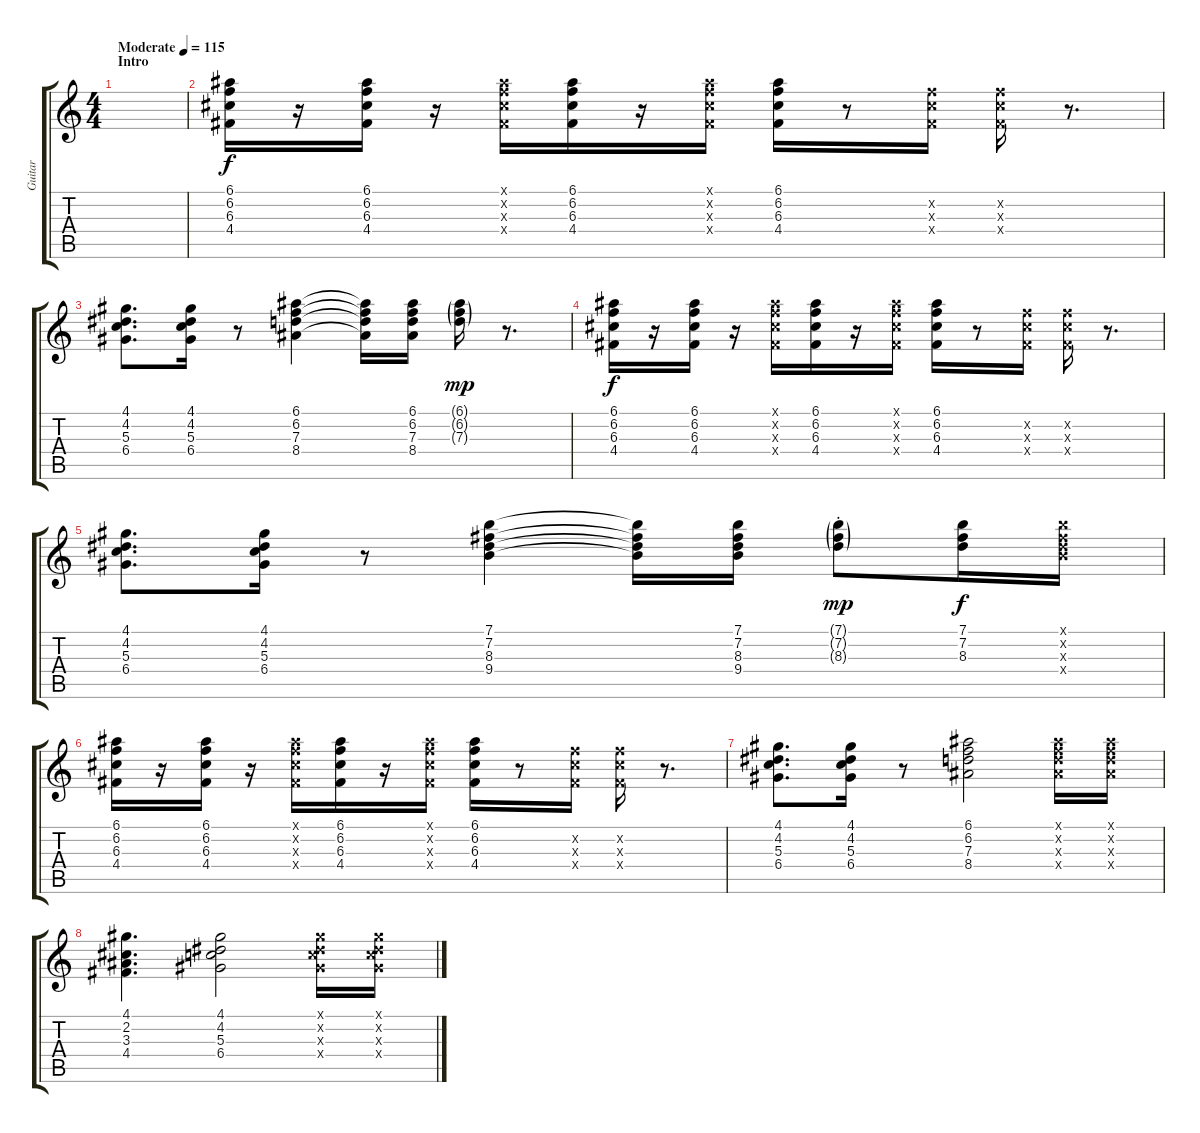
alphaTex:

\track ("Guitar" "Guitar") {instrument electricguitarclean}
\staff {score tabs}
\tuning (E4 B3 G3 D3 A2 E2) {hide}
\ts (4 4)
\section ("" "Intro")
\tempo (115 "Moderate")
\clef g2
\ks c
|
(6.1 6.2 6.3 4.4).16 r.16 (6.1 6.2 6.3 4.4).16 r.16 (6.1{x} 6.2{x} 6.3{x} 4.4{x}).16 (6.1 6.2 6.3 4.4).16 r.16 (6.1{x} 6.2{x} 6.3{x} 4.4{x}).16 (6.1 6.2 6.3 4.4).16 r.8 (6.2{x} 6.3{x} 4.4{x}).16 (6.2{x} 6.3{x} 4.4{x}).16 r.8{d} |
(4.1 4.2 5.3 6.4).8{d} (4.1 4.2 5.3 6.4).16 r.8 (6.1 6.2 7.3 8.4).4 (6.1{t} 6.2{t} 7.3{t} 8.4{t}).16 (6.1 6.2 7.3 8.4).16 (6.1{g} 6.2{g} 7.3{g}).16{dy mp} r.8{d} |
(6.1 6.2 6.3 4.4).16{dy f} r.16 (6.1 6.2 6.3 4.4).16 r.16 (6.1{x} 6.2{x} 6.3{x} 4.4{x}).16 (6.1 6.2 6.3 4.4).16 r.16 (6.1{x} 6.2{x} 6.3{x} 4.4{x}).16 (6.1 6.2 6.3 4.4).16 r.8 (6.2{x} 6.3{x} 4.4{x}).16 (6.2{x} 6.3{x} 4.4{x}).16 r.8{d} |
(4.1 4.2 5.3 6.4).8{d} (4.1 4.2 5.3 6.4).16 r.8 (7.1 7.2 8.3 9.4).4 (7.1{t} 7.2{t} 8.3{t} 9.4{t}).16 (7.1 7.2 8.3 9.4).16 (7.1{g st} 7.2{g st} 8.3{g st}).8{dy mp} (7.1 7.2 8.3).16{dy f} (7.1{x} 7.2{x} 8.3{x} 9.4{x}).16 |
(6.1 6.2 6.3 4.4).16 r.16 (6.1 6.2 6.3 4.4).16 r.16 (6.1{x} 6.2{x} 6.3{x} 4.4{x}).16 (6.1 6.2 6.3 4.4).16 r.16 (6.1{x} 6.2{x} 6.3{x} 4.4{x}).16 (6.1 6.2 6.3 4.4).16 r.8 (6.2{x} 6.3{x} 4.4{x}).16 (6.2{x} 6.3{x} 4.4{x}).16 r.8{d} |
(4.1 4.2 5.3 6.4).8{d} (4.1 4.2 5.3 6.4).16 r.8 (6.1 6.2 7.3 8.4).2 (6.1{x} 6.2{x} 7.3{x} 8.4{x}).16 (6.1{x} 6.2{x} 7.3{x} 8.4{x}).16 |
(4.1 2.2 3.3 4.4).4{d} (4.1 4.2 5.3 6.4).2 (4.1{x} 4.2{x} 5.3{x} 6.4{x}).16 (4.1{x} 4.2{x} 5.3{x} 6.4{x}).16
